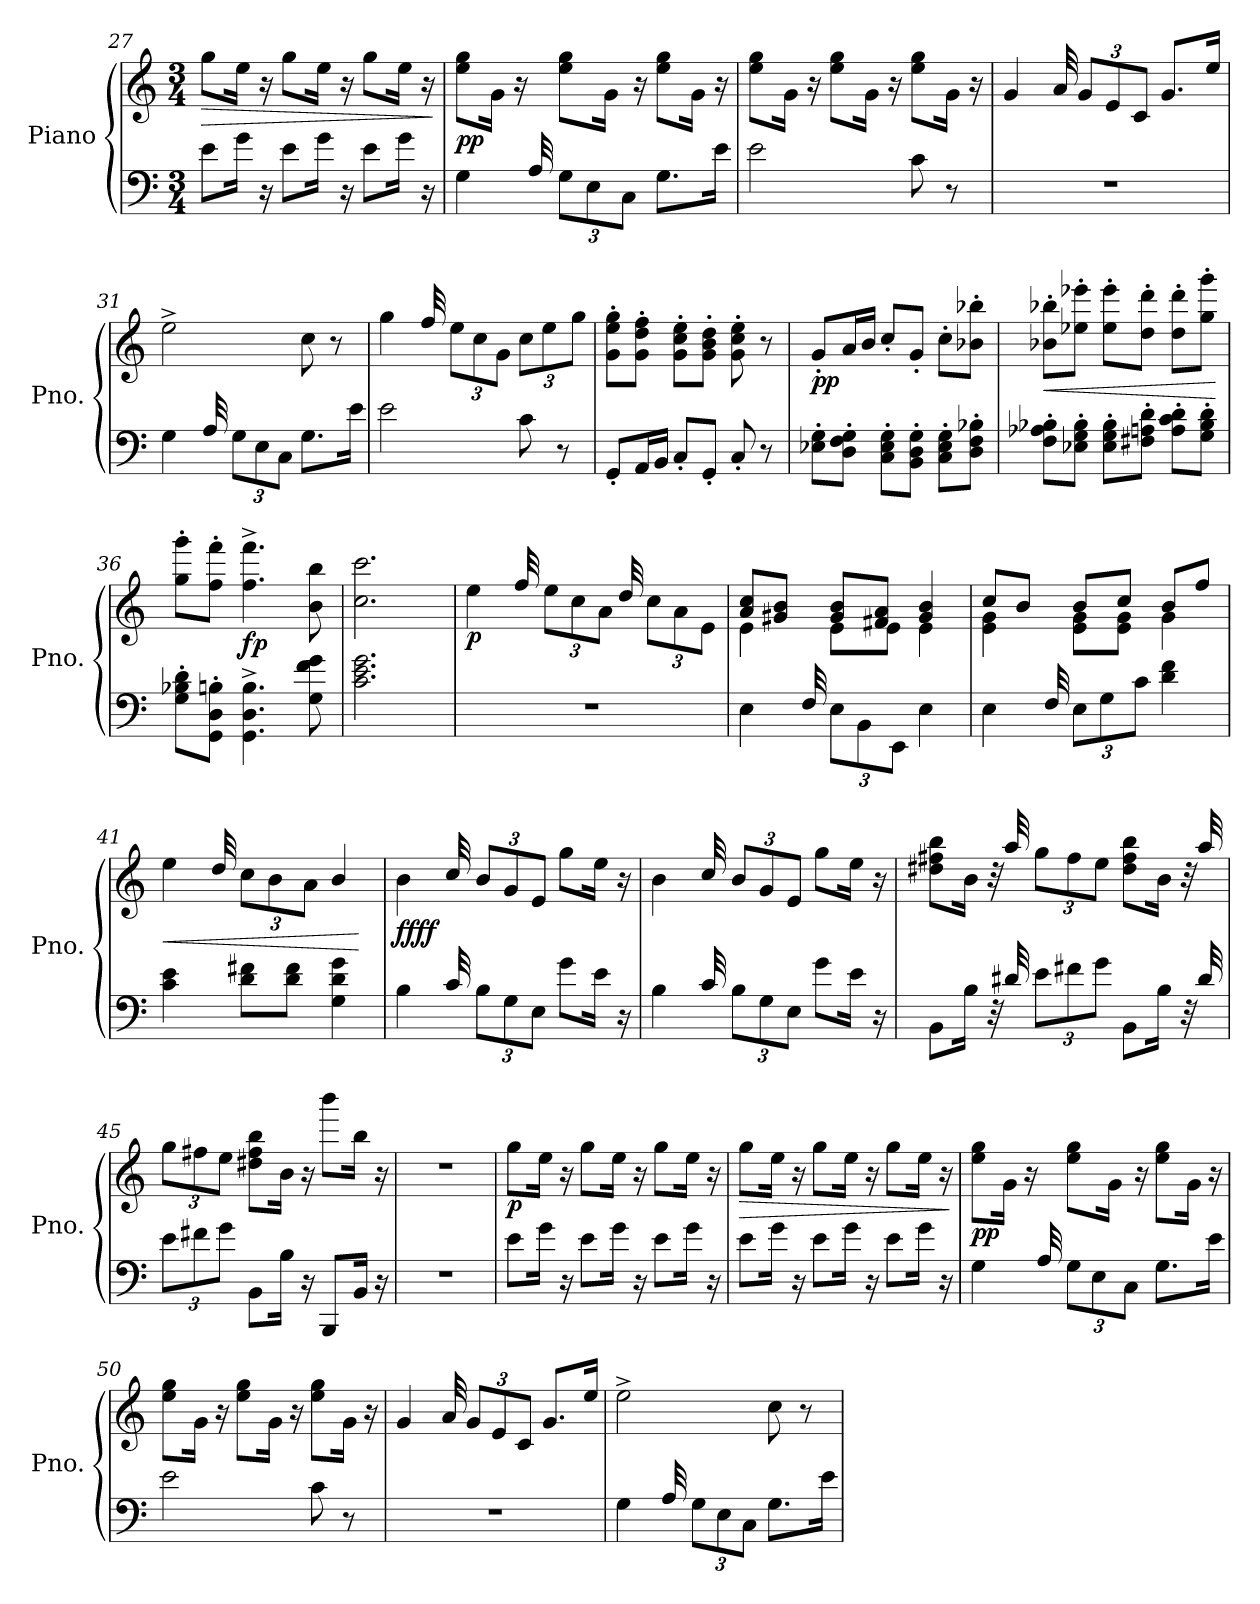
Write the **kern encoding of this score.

**kern	**kern	**dynam
*part1	*part1	*part1
*staff2	*staff1	*staff1/2
*I"Piano	*	*
*I'Pno.	*	*
*clefF4	*clefG2	*
*k[]	*k[]	*
*M3/4	*M3/4	*
=27	=27	=27
!	!	!LO:HP:b
8e\L	8gg\L	>
16g\Jk	16ee\Jk	.
16r	16r	.
8e\L	8gg\L	.
16g\Jk	16ee\Jk	.
16r	16r	.
8e\L	8gg\L	.
16g\Jk	16ee\Jk	.
16r	16r	.
.	.	]
=28	=28	=28
*^	*	*
!	!	!	!LO:DY:b
4G\	8..ryy	8ee\ 8gg\L	pp
.	.	16g\Jk	.
.	.	16r	.
.	32A/	.	.
*Xbrackettup	*	*	*
12G\L	2ryy	8ee\ 8gg\L	.
12E\	.	.	.
.	.	16g\Jk	.
12C\J	.	.	.
.	.	16r	.
8.G\L	.	8ee\ 8gg\L	.
.	.	16g\Jk	.
16e\Jk	.	16r	.
*v	*v	*	*
=29	=29	=29
2e\	8ee\ 8gg\L	.
.	16g\Jk	.
.	16r	.
.	8ee\ 8gg\L	.
.	16g\Jk	.
.	16r	.
8c\	8ee\ 8gg\L	.
8r	16g\Jk	.
.	16r	.
=30	=30	=30
*	*^	*
2.r	4g/	8..ryy	.
.	.	32a/	.
*	*Xbrackettup	*	*
.	12g/L	2ryy	.
.	12e/	.	.
.	12c/J	.	.
.	8.g/L	.	.
.	16ee/Jk	.	.
*	*v	*v	*
!!LO:LB:g=z
=31	=31	=31
*^	*	*
4G\	8..ryy	2ee^\	.
.	32A/	.	.
12G\L	2ryy	.	.
12E\	.	.	.
12C\J	.	.	.
8.G\L	.	8cc\	.
.	.	8r	.
16e\Jk	.	.	.
*v	*v	*	*
=32	=32	=32
*	*^	*
2e\	4gg\	8..ryy	.
.	.	32ff/	.
.	12ee\L	2ryy	.
.	12cc\	.	.
.	12g\J	.	.
8c\	12cc\L	.	.
.	12ee\	.	.
8r	.	.	.
.	12gg\J	.	.
*	*v	*v	*
=33	=33	=33
8GG'/L	8g\' 8ee\' 8gg\'L	.
16AA/L	8g\' 8dd\' 8ff\'J	.
16BB/JJ	.	.
8C'/L	8g\' 8cc\' 8ee\'L	.
8GG'/J	8g\' 8b\' 8dd\'J	.
8C'/	8g\' 8cc\' 8ee\'	.
8r	8r	.
=34	=34	=34
!	!	!LO:DY:b
8E-X\' 8G\'L	8g'/L	pp
8D\' 8F\' 8G\'J	16a/L	.
.	16b/JJ	.
8C\' 8E-\' 8G\'L	8cc'/L	.
8BB\' 8D\' 8G\'J	8g'/J	.
8C\' 8E-\' 8G\'L	8cc'\L	.
8D\' 8F\' 8B-X\'J	8b-X\' 8bb-X\'J	.
=35	=35	=35
!	!	!LO:HP:b
8F\' 8A-X\' 8B-X\'L	8b-X\' 8bb-X\'L	<
8E-X\' 8G\' 8B-\'J	8ee-X\' 8eee-X\'J	.
8E-\' 8G\' 8B-\'L	8ee-\' 8eee-\'L	.
8F#X\' 8An\' 8d\'J	8dd\' 8ddd\'J	.
8A\' 8c\' 8d\'L	8dd\' 8ddd\'L	.
8G\' 8B-\' 8d\'J	8gg\' 8ggg\'J	.
.	.	[
=36	=36	=36
8G\' 8B-X\' 8d\'L	8gg\' 8ggg\'L	.
8GG\' 8D\' 8Bn\'J	8ff\' 8fff\'J	.
!	!	!LO:DY:b
4.GG\^ 4.D\^ 4.B\^	4.ff\^ 4.fff\^	fp
8G\ 8f\ 8g\	8b\ 8bb\	.
!!LO:LB:g=z
=37	=37	=37
2.c\ 2.e\ 2.g\	2.cc\ 2.ccc\	.
=38	=38	=38
*k[]	*k[]	*
*	*^	*
!	!	!	!LO:DY:b
2.r	4ee\	8..ryy	p
.	.	32ff/	.
.	12ee\L	8..ryy	.
.	12cc\	.	.
.	12a\J	.	.
.	.	32dd/	.
.	12cc\L	4ryy	.
.	12a\	.	.
.	12e\J	.	.
=39	=39	=39	=39
*^	*	*	*
4E\	8..ryy	8a/ 8cc/L	4e\	.
.	.	8g#X/ 8b/J	.	.
.	32F/	.	.	.
12E\L	2ryy	8g#/ 8b/L	8e\L	.
12BB\	.	.	.	.
.	.	8f#X/ 8a/J	8e\J	.
12EE\J	.	.	.	.
4E\	.	4g#/ 4b/	4e\	.
=40	=40	=40	=40	=40
4E\	8..ryy	8cc/L	4e\ 4g\	.
.	.	8b/J	.	.
.	32F/	.	.	.
12E\L	2ryy	8b/L	8e\ 8g\L	.
12G\	.	.	.	.
.	.	8cc/J	8e\ 8g\J	.
12c\J	.	.	.	.
4d\ 4f\	.	8b/L	4g\	.
.	.	8ff/J	.	.
*v	*v	*	*	*
=41	=41	=41	=41
!	!	!	!LO:HP:b
4c\ 4e\	4ee\	8..ryy	<
.	.	32dd/	.
8d\ 8f#X\L	12cc\L	2ryy	.
.	12b\	.	.
8d\ 8f#\J	.	.	.
.	12a\J	.	.
4G\ 4d\ 4g\	4b/	.	.
*	*v	*v	*
.	.	[
=42	=42	=42
*^	*^	*
!	!	!	!	!LO:DY:b
!	!	!	!	!LO:DY:n=1:b
!	!	!	!	!LO:DY:n=2:b
!	!	!	!	!LO:DY:n=3:b
4B\	8..ryy	4b\	8..ryy	f f f f
.	32c/	.	32cc/	.
12B\L	2ryy	12b/L	2ryy	.
12G\	.	12g/	.	.
12E\J	.	12e/J	.	.
8g\L	.	8gg\L	.	.
16e\Jk	.	16ee\Jk	.	.
16r	.	16r	.	.
!!LO:LB:g=z	!!
=43	=43	=43	=43	=43
4B\	8..ryy	4b\	8..ryy	.
.	32c/	.	32cc/	.
12B\L	2ryy	12b/L	2ryy	.
12G\	.	12g/	.	.
12E\J	.	12e/J	.	.
8g\L	.	8gg\L	.	.
16e\Jk	.	16ee\Jk	.	.
16r	.	16r	.	.
*v	*v	*	*	*
*	*v	*v	*
=44	=44	=44
!	!	!LO:DY:b
!	!	!LO:DY:n=1:b
!	!	!LO:DY:n=2:b
8BB\L	8dd#X\ 8ff#X\ 8bb\L	fz fz fz
16B\Jk	16b\Jk	.
32r	32r	.
32d#X/	32aa/	.
12e\L	12gg\L	.
12f#X\	12ff#\	.
12g\J	12ee\J	.
!	!	!LO:DY:n=3:b
!	!	!LO:DY:n=4:b
!	!	!LO:DY:n=5:b
8BB\L	8dd#\ 8ff#\ 8bb\L	fz fz fz
16B\Jk	16b\Jk	.
32r	32r	.
32d#/	32aa/	.
=45	=45	=45
12e\L	12gg\L	.
12f#X\	12ff#X\	.
12g\J	12ee\J	.
!	!	!LO:DY:b
!	!	!LO:DY:n=1:b
8BB\L	8dd#X\ 8ff#\ 8bb\L	fz fz
16B\Jk	16b\Jk	.
16r	16r	.
!	!	!LO:DY:n=2:b
!	!	!LO:DY:n=3:b
8BBB/L	8bbb\L	fz fz
16BB/Jk	16bb\Jk	.
16r	16r	.
=46	=46	=46
2.r	2.r	.
=47	=47	=47
!	!	!LO:DY:b
8e\L	8gg\L	p
16g\Jk	16ee\Jk	.
16r	16r	.
8e\L	8gg\L	.
16g\Jk	16ee\Jk	.
16r	16r	.
8e\L	8gg\L	.
16g\Jk	16ee\Jk	.
16r	16r	.
!!LO:PB:g=z
=48	=48	=48
!	!	!LO:HP:b
8e\L	8gg\L	>
16g\Jk	16ee\Jk	.
16r	16r	.
8e\L	8gg\L	.
16g\Jk	16ee\Jk	.
16r	16r	.
8e\L	8gg\L	.
16g\Jk	16ee\Jk	.
16r	16r	.
.	.	]
=49	=49	=49
*^	*	*
!	!	!	!LO:DY:b
4G\	8..ryy	8ee\ 8gg\L	pp
.	.	16g\Jk	.
.	.	16r	.
.	32A/	.	.
12G\L	2ryy	8ee\ 8gg\L	.
12E\	.	.	.
.	.	16g\Jk	.
12C\J	.	.	.
.	.	16r	.
8.G\L	.	8ee\ 8gg\L	.
.	.	16g\Jk	.
16e\Jk	.	16r	.
*v	*v	*	*
=50	=50	=50
2e\	8ee\ 8gg\L	.
.	16g\Jk	.
.	16r	.
.	8ee\ 8gg\L	.
.	16g\Jk	.
.	16r	.
8c\	8ee\ 8gg\L	.
8r	16g\Jk	.
.	16r	.
=51	=51	=51
*	*^	*
2.r	4g/	8..ryy	.
.	.	32a/	.
.	12g/L	2ryy	.
.	12e/	.	.
.	12c/J	.	.
.	8.g/L	.	.
.	16ee/Jk	.	.
*	*v	*v	*
=52	=52	=52
*^	*	*
4G\	8..ryy	2ee^\	.
.	32A/	.	.
12G\L	2ryy	.	.
12E\	.	.	.
12C\J	.	.	.
8.G\L	.	8cc\	.
.	.	8r	.
16e\Jk	.	.	.
*v	*v	*	*
=	=	=
*-	*-	*-
